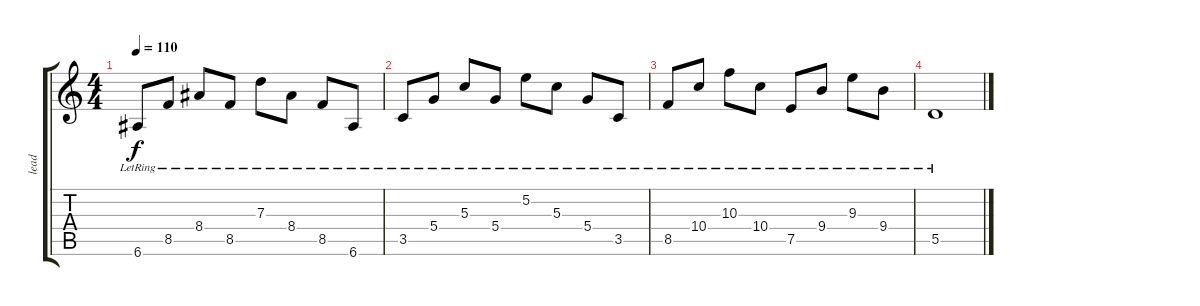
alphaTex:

\track ("lead" "lead") {instrument electricguitarclean}
\staff {score tabs}
\tuning (E4 B3 G3 D3 A2 E2) {hide}
\ts (4 4)
\tempo 110
\clef g2
\ks c
6.6{lr}.8{dy f} 8.5{lr}.8 8.4{lr}.8 8.5{lr}.8 7.3{lr}.8 8.4{lr}.8 8.5{lr}.8 6.6{lr}.8 |
3.5{lr}.8 5.4{lr}.8 5.3{lr}.8 5.4{lr}.8 5.2{lr}.8 5.3{lr}.8 5.4{lr}.8 3.5{lr}.8 |
8.5{lr}.8 10.4{lr}.8 10.3{lr}.8 10.4{lr}.8 7.5{lr}.8 9.4{lr}.8 9.3{lr}.8 9.4{lr}.8 |
5.5{lr}.1
